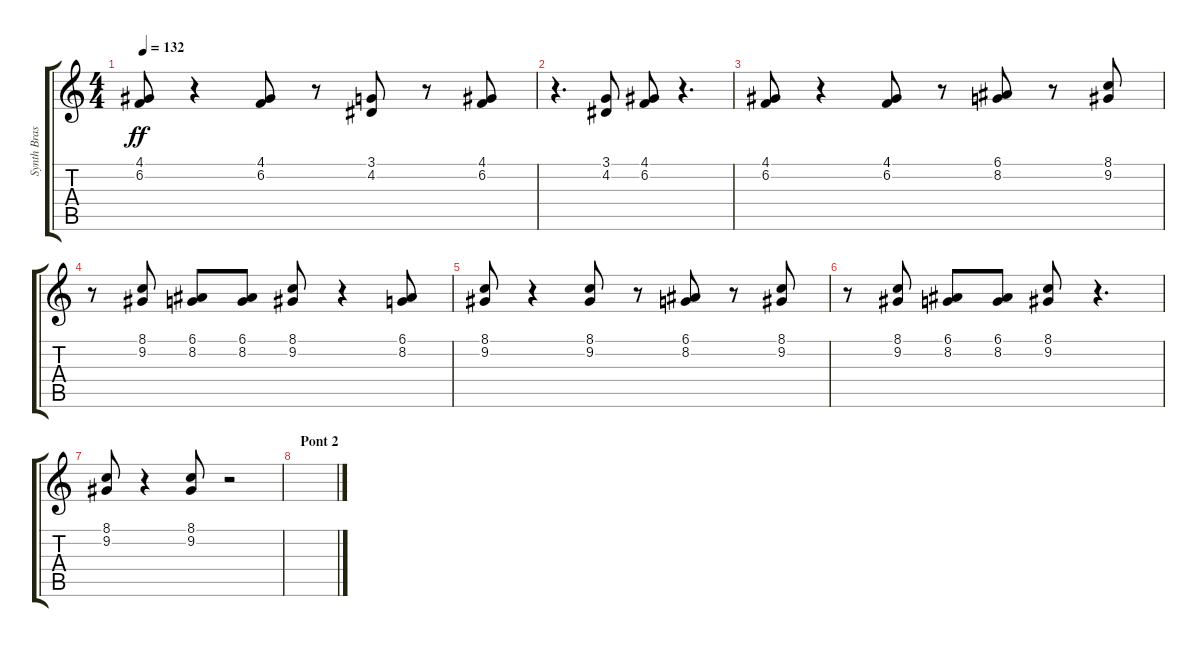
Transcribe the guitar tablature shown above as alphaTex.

\track ("Synth Brass" "Synth Bras") {instrument synthbrass1}
\staff {score tabs}
\tuning (E4 B3 G3 D3 A2 E2) {hide}
\ts (4 4)
\tempo 132
\clef g2
\ks c
(4.1 6.2).8{dy ff} r.4 (4.1 6.2).8 r.8 (3.1 4.2).8 r.8 (4.1 6.2).8 |
r.4{d} (3.1 4.2).8 (4.1 6.2).8 r.4{d} |
(4.1 6.2).8 r.4 (4.1 6.2).8 r.8 (6.1 8.2).8 r.8 (8.1 9.2).8 |
r.8 (8.1 9.2).8 (6.1 8.2).8 (6.1 8.2).8 (8.1 9.2).8 r.4 (6.1 8.2).8 |
(8.1 9.2).8 r.4 (8.1 9.2).8 r.8 (6.1 8.2).8 r.8 (8.1 9.2).8 |
r.8 (8.1 9.2).8 (6.1 8.2).8 (6.1 8.2).8 (8.1 9.2).8 r.4{d} |
(8.1 9.2).8 r.4 (8.1 9.2).8 r.2 |
\section ("" " Pont 2")
